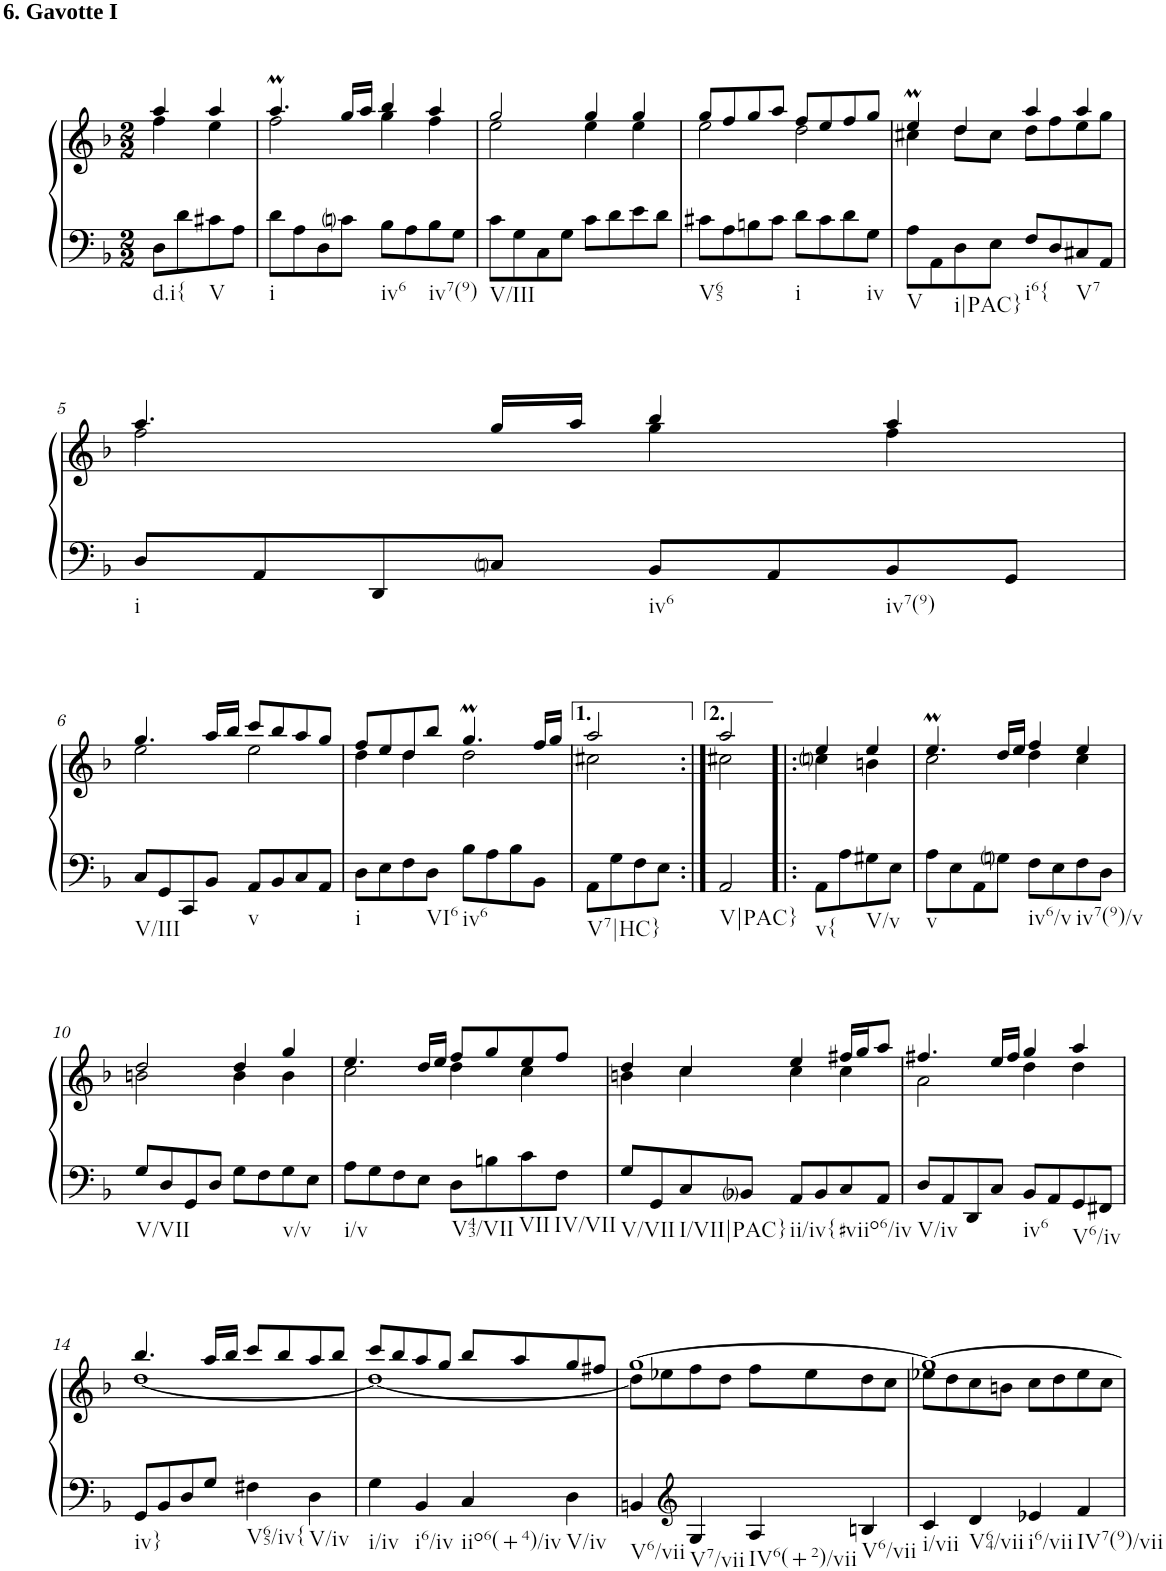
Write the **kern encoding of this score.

**kern	**kern
*part1	*part1
*staff2	*staff1
*I"Midi_2	*
*clefF4	*clefG2
*k[b-]	*k[b-]
*M2/2	*M2/2
=	=
*	*^
!	!LO:TX:a:B:t=6. Gavotte I	!
!LO:TX:b:t=d.i{	!	!
8D\L	4aa/	4ff\
8d\	.	.
!LO:TX:b:t=V	!	!
8c#X\	4aa/	4ee\
8A\J	.	.
=1	=1	=1
!LO:TX:b:t=i	!	!
8d\L	4.aam/	2ff\
8A\	.	.
8D\	.	.
8cni\J	16gg/LL	.
.	16aa/JJ	.
!LO:TX:b:t=iv6	!	!
8B-\L	4bb-/	4gg\
8A\	.	.
!LO:TX:b:t=iv7(9)	!	!
8B-\	4aa/	4ff\
8G\J	.	.
=2	=2	=2
!LO:TX:b:t=V/III	!	!
8c\L	2gg/	2ee\
8G\	.	.
8C\	.	.
8G\J	.	.
8c\L	4gg/	4ee\
8d\	.	.
8e\	4gg/	4ee\
8d\J	.	.
=3	=3	=3
!LO:TX:b:t=V65	!	!
8c#X\L	8gg/L	2ee\
8A\	8ff/	.
8Bn\	8gg/	.
8c#\J	8aa/J	.
!LO:TX:b:t=i	!	!
8d\L	8ff/L	2dd\
8c#\	8ee/	.
8d\	8ff/	.
!LO:TX:b:t=iv	!	!
8G\J	8gg/J	.
=4	=4	=4
!LO:TX:b:t=V	!	!
8A\L	4eem/	4cc#X\
8AA\	.	.
!LO:TX:b:t=i|PAC}	!	!
8D\	4dd/	8dd\L
8E\J	.	8cc#\J
!LO:TX:b:t=i6{	!	!
8F/L	4aa/	8dd\L
8D/	.	8ff\
!LO:TX:b:t=V7	!	!
8C#X/	4aa/	8ee\
8AA/J	.	8gg\J
!!LO:LB:g=z	!!
=5	=5	=5
!LO:TX:b:t=i	!	!
8D/L	4.aa/	2ff\
8AA/	.	.
8DD/	.	.
8Cni/J	16gg/LL	.
.	16aa/JJ	.
!LO:TX:b:t=iv6	!	!
8BB-/L	4bb-/	4gg\
8AA/	.	.
!LO:TX:b:t=iv7(9)	!	!
8BB-/	4aa/	4ff\
8GG/J	.	.
!!LO:LB:g=z	!!
=6	=6	=6
!LO:TX:b:t=V/III	!	!
8C/L	4.gg/	2ee\
8GG/	.	.
8CC/	.	.
8BB-/J	16aa/LL	.
.	16bb-/JJ	.
!LO:TX:b:t=v	!	!
8AA/L	8ccc/L	2ee\
8BB-/	8bb-/	.
8C/	8aa/	.
8AA/J	8gg/J	.
=7	=7	=7
!LO:TX:b:t=i	!	!
8D\L	8ff/L	4dd\
8E\	8ee/	.
8F\	8dd/	4dd\
!LO:TX:b:t=VI6	!	!
8D\J	8bb-/J	.
!LO:TX:b:t=iv6	!	!
8B-\L	4.ggM/	2dd\
8A\	.	.
8B-\	.	.
8BB-\J	16ff/LL	.
.	16gg/JJ	.
=8	=8	=8
!LO:TX:b:t=V7|HC}	!	!
8AA\L	2aa/	2cc#X\
8G\	.	.
8F\	.	.
8E\J	.	.
=8X1:|!	=8X1:|!	=8X1:|!
!LO:TX:b:t=V|PAC}	!	!
2AA/	2aa/	2cc#X\
=8X2!|:	=8X2!|:	=8X2!|:
!LO:TX:b:t=v{	!	!
8AA\L	4ee/	4ccni\
8A\	.	.
!LO:TX:b:t=V/v	!	!
8G#X\	4ee/	4bn\
8E\J	.	.
=9	=9	=9
!LO:TX:b:t=v	!	!
8A\L	4.eem/	2cc\
8E\	.	.
8AA\	.	.
8Gni\J	16dd/LL	.
.	16ee/JJ	.
!LO:TX:b:t=iv6/v	!	!
8F\L	4ff/	4dd\
8E\	.	.
!LO:TX:b:t=iv7(9)/v	!	!
8F\	4ee/	4cc\
8D\J	.	.
!!LO:LB:g=z	!!
=10	=10	=10
!LO:TX:b:t=V/VII	!	!
8G/L	2dd/	2bn\
8D/	.	.
8GG/	.	.
8D/J	.	.
8G\L	4dd/	4b\
8F\	.	.
!LO:TX:b:t=v/v	!	!
8G\	4gg/	4b\
8E\J	.	.
=11	=11	=11
!LO:TX:b:t=i/v	!	!
8A\L	4.ee/	2cc\
8G\	.	.
8F\	.	.
8E\J	16dd/LL	.
.	16ee/JJ	.
!LO:TX:b:t=V43/VII	!	!
8D\L	8ff/L	4dd\
8Bn\	8gg/	.
!LO:TX:b:t=VII	!	!
8c\	8ee/	4cc\
!LO:TX:b:t=IV/VII	!	!
8F\J	8ff/J	.
=12	=12	=12
!LO:TX:b:t=V/VII	!	!
8G/L	4dd/	4bn\
8GG/	.	.
!LO:TX:b:t=I/VII|PAC}	!	!
8C/	4cc/	4cc\
8BB-i/J	.	.
!LO:TX:b:t=ii/iv{	!	!
8AA/L	4ee/	4cc\
8BB-/	.	.
!LO:TX:b:t=#viio6/iv	!	!
8C/	16ff#X/LL	4cc\
.	16gg/J	.
8AA/J	8aa/J	.
=13	=13	=13
!LO:TX:b:t=V/iv	!	!
8D/L	4.ff#X/	2a\
8AA/	.	.
8DD/	.	.
8C/J	16ee/LL	.
.	16ff#/JJ	.
!LO:TX:b:t=iv6	!	!
8BB-/L	4gg/	4dd\
8AA/	.	.
!LO:TX:b:t=V6/iv	!	!
8GG/	4aa/	4dd\
8FF#X/J	.	.
!!LO:LB:g=z	!!
=14	=14	=14
!LO:TX:b:t=iv}	!	!
8GG/L	4.bb-/	[1dd
8BB-/	.	.
8D/	.	.
8G/J	16aa/LL	.
.	16bb-/JJ	.
!LO:TX:b:t=V65/iv{	!	!
4F#X\	8ccc/L	.
.	8bb-/	.
!LO:TX:b:t=V/iv	!	!
4D\	8aa/	.
.	8bb-/J	.
=15	=15	=15
!LO:TX:b:t=i/iv	!	!
4G\	8ccc/L	1dd_
.	8bb-/	.
!LO:TX:b:t=i6/iv	!	!
4BB-/	8aa/	.
.	8gg/J	.
!LO:TX:b:t=iio6(+4)/iv	!	!
4C/	8bb-/L	.
.	8aa/	.
!LO:TX:b:t=V/iv	!	!
4D\	8gg/	.
.	8ff#X/J	.
=16	=16	=16
!LO:TX:b:t=V6/vii	!	!
4BBn/	[1gg	8dd\L]
.	.	8ee-X\
*clefG2	*	*
!LO:TX:b:t=V7/vii	!	!
4G/	.	8ff\
.	.	8dd\J
!LO:TX:b:t=IV6(+2)/vii	!	!
4A/	.	8ff\L
.	.	8ee-\
!LO:TX:b:t=V6/vii	!	!
4Bn/	.	8dd\
.	.	8cc\J
=17	=17	=17
!LO:TX:b:t=i/vii	!	!
4c/	1gg_	8ee-X\L
.	.	8dd\
!LO:TX:b:t=V64/vii	!	!
4d/	.	8cc\
.	.	8bn\J
!LO:TX:b:t=i6/vii	!	!
4e-X/	.	8cc\L
.	.	8dd\
!LO:TX:b:t=IV7(9)/vii	!	!
4f/	.	8ee-\
.	.	8cc\J
*	*v	*v
=	=
*-	*-
